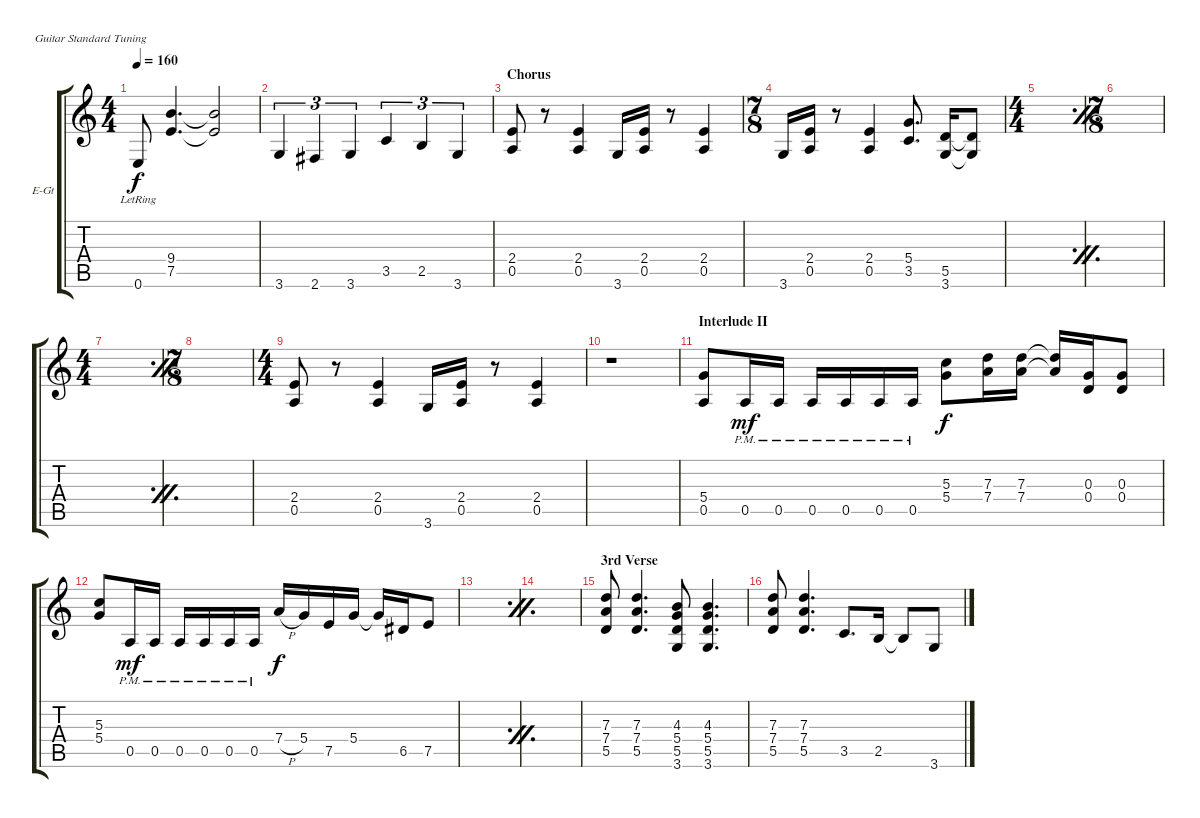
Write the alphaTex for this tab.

\bracketExtendMode groupsimilarinstruments
\firstSystemTrackNameOrientation horizontal
\otherSystemsTrackNameOrientation horizontal
\track ("Gtr. I Rhytm" "E-Gt") {instrument overdrivenguitar}
\staff {score tabs}
\tuning (E4 B3 G3 D3 A2 E2)
\ts (4 4)
\tempo 160
\clef g2
\ks c
0.6{lr}.8{dy f} (9.4 7.5).4{d} (9.4{t} 7.5{t}).2 |
3.6.4{tu (3 2)} 2.6.4{tu (3 2)} 3.6.4{tu (3 2)} 3.5.4{tu (3 2)} 2.5.4{tu (3 2)} 3.6.4{tu (3 2)} |
\section ("" "Chorus")
(2.4 0.5).8 r.8 (2.4 0.5).4 3.6.16 (2.4 0.5).16 r.8 (2.4 0.5).4 |
\ts (7 8)
\beaming (8 3 2 2)
3.6.16 (2.4 0.5).16 r.8 (2.4 0.5).4 (5.4 3.5).8{d} (5.5 3.6).16 (5.5{t} 3.6{t}).8 |
\ts (4 4)
\beaming (8 2 2 2 2)
\simile firstofdouble
|
\ts (7 8)
\beaming (8 3 2 2)
\simile secondofdouble
|
\ts (4 4)
\beaming (8 2 2 2 2)
\simile firstofdouble
|
\ts (7 8)
\beaming (8 3 2 2)
\simile secondofdouble
|
\ts (4 4)
\beaming (8 2 2 2 2)
\simile none
(2.4 0.5).8 r.8 (2.4 0.5).4 3.6.16 (2.4 0.5).16 r.8 (2.4 0.5).4 |
r.1 |
\section ("" "Interlude II")
(5.4 0.5).8 0.5{pm}.16{dy mf} 0.5{pm}.16 0.5{pm}.16 0.5{pm}.16 0.5{pm}.16 0.5{pm}.16 (5.3 5.4).8{dy f} (7.3 7.4).16 (7.3 7.4).16 (7.3{t} 7.4{t}).16 (0.3 0.4).16 (0.3 0.4).8 |
(5.3 5.4).8 0.5{pm}.16{dy mf} 0.5{pm}.16 0.5{pm}.16 0.5{pm}.16 0.5{pm}.16 0.5{pm}.16 7.4{h}.16{dy f} 5.4.16 7.5.16 5.4.16 5.4{t}.16 6.5.16 7.5.8 |
\simile firstofdouble
|
\simile secondofdouble
|
\section ("" "3rd Verse")
\simile none
(7.3 7.4 5.5).8 (7.3 7.4 5.5).4{d} (4.3 5.4 5.5 3.6).8 (4.3 5.4 5.5 3.6).4{d} |
(7.3 7.4 5.5).8 (7.3 7.4 5.5).4{d} 3.5.8{d} 2.5.16 2.5{t}.8 3.6.8
